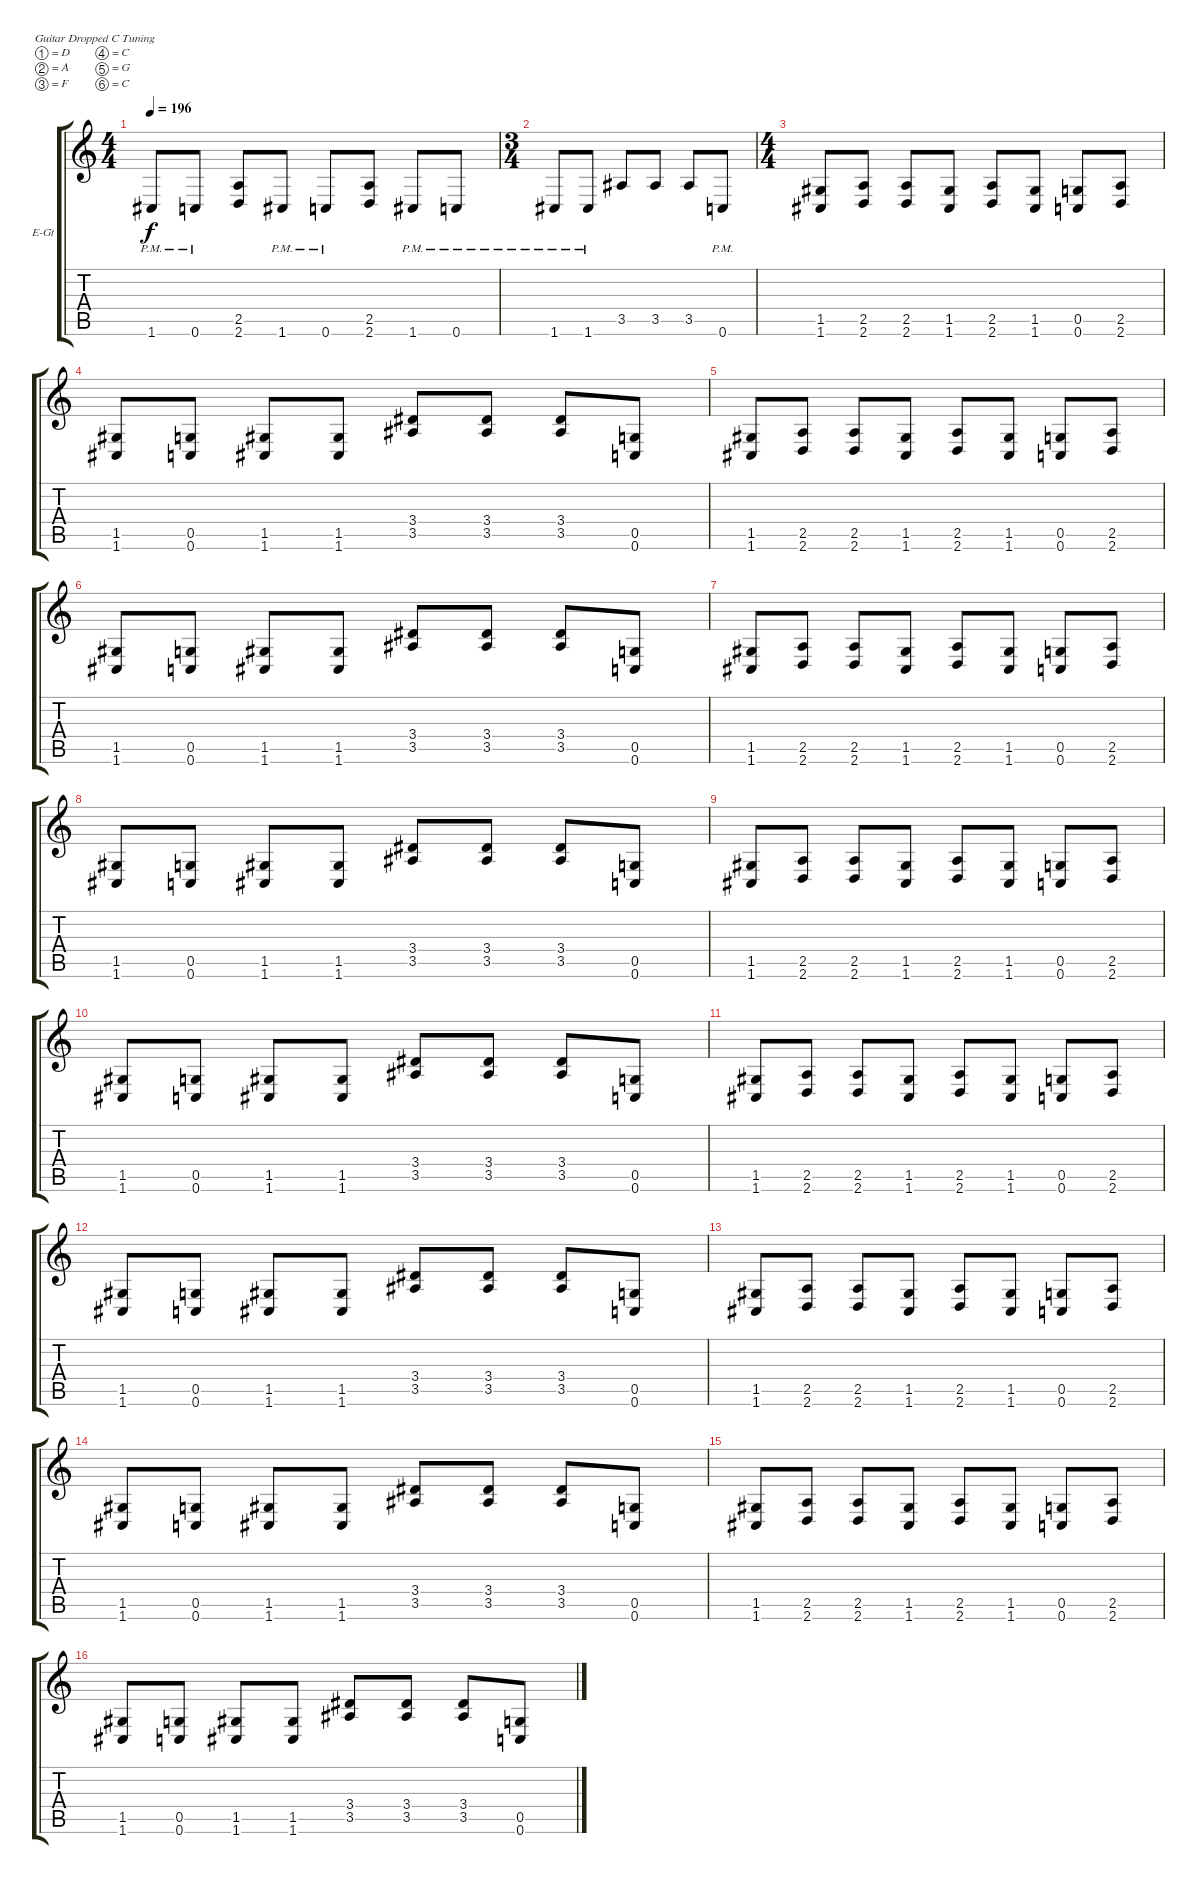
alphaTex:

\defaultSystemsLayout 4
\bracketExtendMode groupsimilarinstruments
\firstSystemTrackNameOrientation horizontal
\otherSystemsTrackNameOrientation horizontal
\track ("James Hetfield (Rhythm)" "E-Gt") {instrument distortionguitar}
\staff {score tabs}
\tuning (D4 A3 F3 C3 G2 C2)
\ts (4 4)
\tempo 196
\clef g2
\ks c
1.6{pm}.8{dy f} 0.6{pm}.8 (2.6 2.5).8 1.6{pm}.8 0.6{pm}.8 (2.6 2.5).8 1.6{pm}.8 0.6{pm}.8 |
\ts (3 4)
1.6{pm}.8 1.6{pm}.8 3.5.8 3.5.8 3.5.8 0.6{pm}.8 |
\ts (4 4)
(1.6 1.5).8 (2.6 2.5).8 (2.6 2.5).8 (1.6 1.5).8 (2.6 2.5).8 (1.6 1.5).8 (0.6 0.5).8 (2.6 2.5).8 |
(1.5 1.6).8 (0.5 0.6).8 (1.5 1.6).8 (1.5 1.6).8 (3.4 3.5).8 (3.4 3.5).8 (3.4 3.5).8 (0.5 0.6).8 |
(1.6 1.5).8 (2.6 2.5).8 (2.6 2.5).8 (1.6 1.5).8 (2.6 2.5).8 (1.6 1.5).8 (0.6 0.5).8 (2.6 2.5).8 |
(1.5 1.6).8 (0.5 0.6).8 (1.5 1.6).8 (1.5 1.6).8 (3.4 3.5).8 (3.4 3.5).8 (3.4 3.5).8 (0.5 0.6).8 |
(1.6 1.5).8 (2.6 2.5).8 (2.6 2.5).8 (1.6 1.5).8 (2.6 2.5).8 (1.6 1.5).8 (0.6 0.5).8 (2.6 2.5).8 |
(1.5 1.6).8 (0.5 0.6).8 (1.5 1.6).8 (1.5 1.6).8 (3.4 3.5).8 (3.4 3.5).8 (3.4 3.5).8 (0.5 0.6).8 |
(1.6 1.5).8 (2.6 2.5).8 (2.6 2.5).8 (1.6 1.5).8 (2.6 2.5).8 (1.6 1.5).8 (0.6 0.5).8 (2.6 2.5).8 |
(1.5 1.6).8 (0.5 0.6).8 (1.5 1.6).8 (1.5 1.6).8 (3.4 3.5).8 (3.4 3.5).8 (3.4 3.5).8 (0.5 0.6).8 |
(1.5 1.6).8 (2.5 2.6).8 (2.5 2.6).8 (1.5 1.6).8 (2.5 2.6).8 (1.5 1.6).8 (0.5 0.6).8 (2.5 2.6).8 |
(1.5 1.6).8 (0.5 0.6).8 (1.5 1.6).8 (1.5 1.6).8 (3.4 3.5).8 (3.4 3.5).8 (3.4 3.5).8 (0.5 0.6).8 |
(1.6 1.5).8 (2.6 2.5).8 (2.6 2.5).8 (1.6 1.5).8 (2.6 2.5).8 (1.6 1.5).8 (0.6 0.5).8 (2.6 2.5).8 |
(1.5 1.6).8 (0.5 0.6).8 (1.5 1.6).8 (1.5 1.6).8 (3.4 3.5).8 (3.4 3.5).8 (3.4 3.5).8 (0.5 0.6).8 |
(1.6 1.5).8 (2.6 2.5).8 (2.6 2.5).8 (1.6 1.5).8 (2.6 2.5).8 (1.6 1.5).8 (0.6 0.5).8 (2.6 2.5).8 |
(1.5 1.6).8 (0.5 0.6).8 (1.5 1.6).8 (1.5 1.6).8 (3.4 3.5).8 (3.4 3.5).8 (3.4 3.5).8 (0.5 0.6).8
